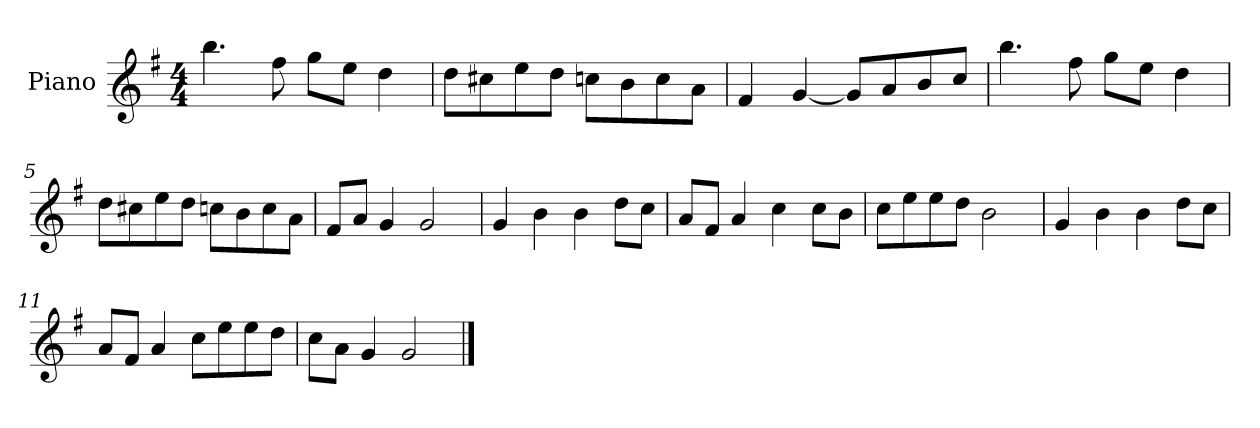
**kern
*part1
*staff1
*I"Piano
*I'P-no
*clefG2
*k[f#]
*M4/4
*MM90
=1
4.bb\
8ff#\
8gg\L
8ee\J
4dd\
=2
8dd\L
8cc#X\
8ee\
8dd\J
8ccn\L
8b\
8cc\
8a\J
=3
4f#/
[4g/
8g/L]
8a/
8b/
8cc/J
=4
4.bb\
8ff#\
8gg\L
8ee\J
4dd\
=5
8dd\L
8cc#X\
8ee\
8dd\J
8ccn\L
8b\
8cc\
8a\J
!!LO:LB:g=z
=6
8f#/L
8a/J
4g/
2g/
=7
4g/
4b\
4b\
8dd\L
8cc\J
=8
8a/L
8f#/J
4a/
4cc\
8cc\L
8b\J
=9
8cc\L
8ee\
8ee\
8dd\J
2b\
=10
4g/
4b\
4b\
8dd\L
8cc\J
=11
8a/L
8f#/J
4a/
8cc\L
8ee\
8ee\
8dd\J
=12
8cc\L
8a\J
4g/
2g/
==
*-
